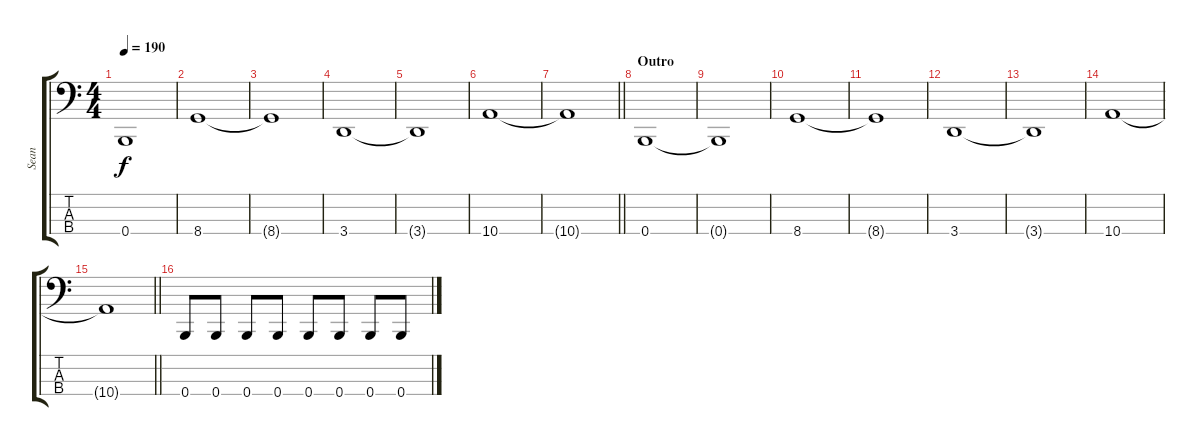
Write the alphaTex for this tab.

\track ("Sean" "Sean") {instrument electricbasspick}
\staff {score tabs}
\tuning (E2 B1 Gb1 B0) {hide}
\ts (4 4)
\tempo 190
\clef f4
\ks c
0.4{t}.1{dy f} |
8.4.1 |
8.4{t}.1 |
3.4.1 |
3.4{t}.1 |
10.4.1 |
\barLineRight lightlight
10.4{t}.1 |
\section ("" "Outro")
0.4.1 |
0.4{t}.1 |
8.4.1 |
8.4{t}.1 |
3.4.1 |
3.4{t}.1 |
10.4.1 |
\barLineRight lightlight
10.4{t}.1 |
0.4.8 0.4.8 0.4.8 0.4.8 0.4.8 0.4.8 0.4.8 0.4.8
